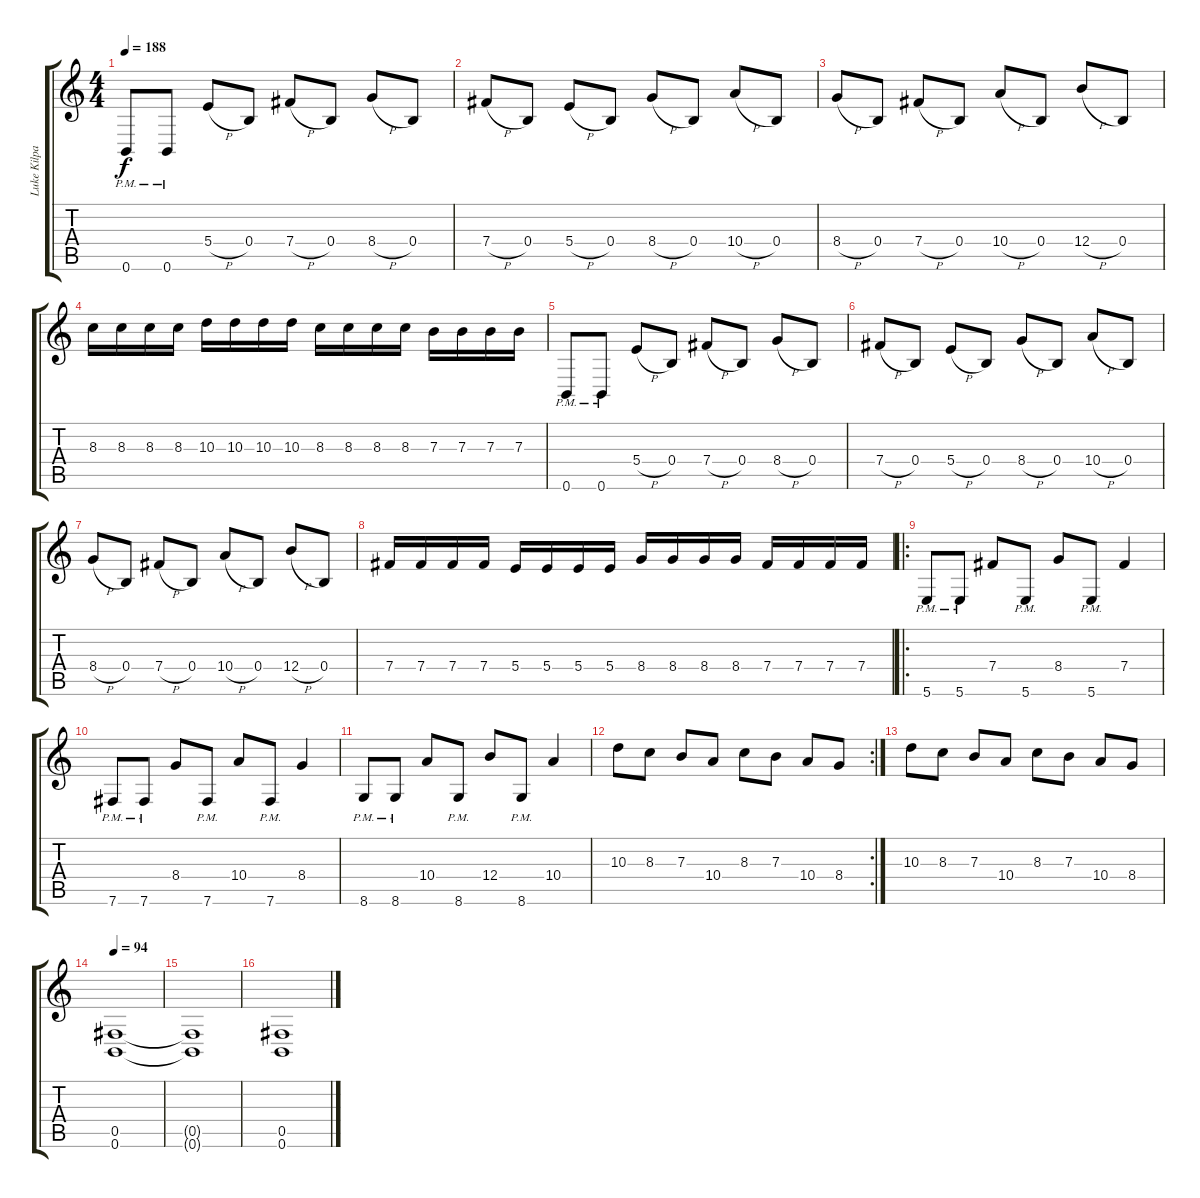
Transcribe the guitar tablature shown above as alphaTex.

\track ("Luke Kilpatrick" "Luke Kilpa") {instrument distortionguitar}
\staff {score tabs}
\tuning (Db4 Ab3 E3 B2 Gb2 B1) {hide}
\ts (4 4)
\tempo 188
\clef g2
\ks c
0.6{pm}.8{dy f} 0.6{pm}.8 5.4{h}.8 0.4.8 7.4{h}.8 0.4.8 8.4{h}.8 0.4.8 |
7.4{h}.8 0.4.8 5.4{h}.8 0.4.8 8.4{h}.8 0.4.8 10.4{h}.8 0.4.8 |
8.4{h}.8 0.4.8 7.4{h}.8 0.4.8 10.4{h}.8 0.4.8 12.4{h}.8 0.4.8 |
8.3.16 8.3.16 8.3.16 8.3.16 10.3.16 10.3.16 10.3.16 10.3.16 8.3.16 8.3.16 8.3.16 8.3.16 7.3.16 7.3.16 7.3.16 7.3.16 |
0.6{pm}.8 0.6{pm}.8 5.4{h}.8 0.4.8 7.4{h}.8 0.4.8 8.4{h}.8 0.4.8 |
7.4{h}.8 0.4.8 5.4{h}.8 0.4.8 8.4{h}.8 0.4.8 10.4{h}.8 0.4.8 |
8.4{h}.8 0.4.8 7.4{h}.8 0.4.8 10.4{h}.8 0.4.8 12.4{h}.8 0.4.8 |
7.4.16 7.4.16 7.4.16 7.4.16 5.4.16 5.4.16 5.4.16 5.4.16 8.4.16 8.4.16 8.4.16 8.4.16 7.4.16 7.4.16 7.4.16 7.4.16 |
\ro
5.6{pm}.8 5.6{pm}.8 7.4.8 5.6{pm}.8 8.4.8 5.6{pm}.8 7.4.4 |
7.6{pm}.8 7.6{pm}.8 8.4.8 7.6{pm}.8 10.4.8 7.6{pm}.8 8.4.4 |
8.6{pm}.8 8.6{pm}.8 10.4.8 8.6{pm}.8 12.4.8 8.6{pm}.8 10.4.4 |
\rc 2
10.3.8 8.3.8 7.3.8 10.4.8 8.3.8 7.3.8 10.4.8 8.4.8 |
10.3.8 8.3.8 7.3.8 10.4.8 8.3.8 7.3.8 10.4.8 8.4.8 |
\tempo 94
(0.5 0.6).1 |
(0.5{t} 0.6{t}).1 |
(0.5 0.6).1
